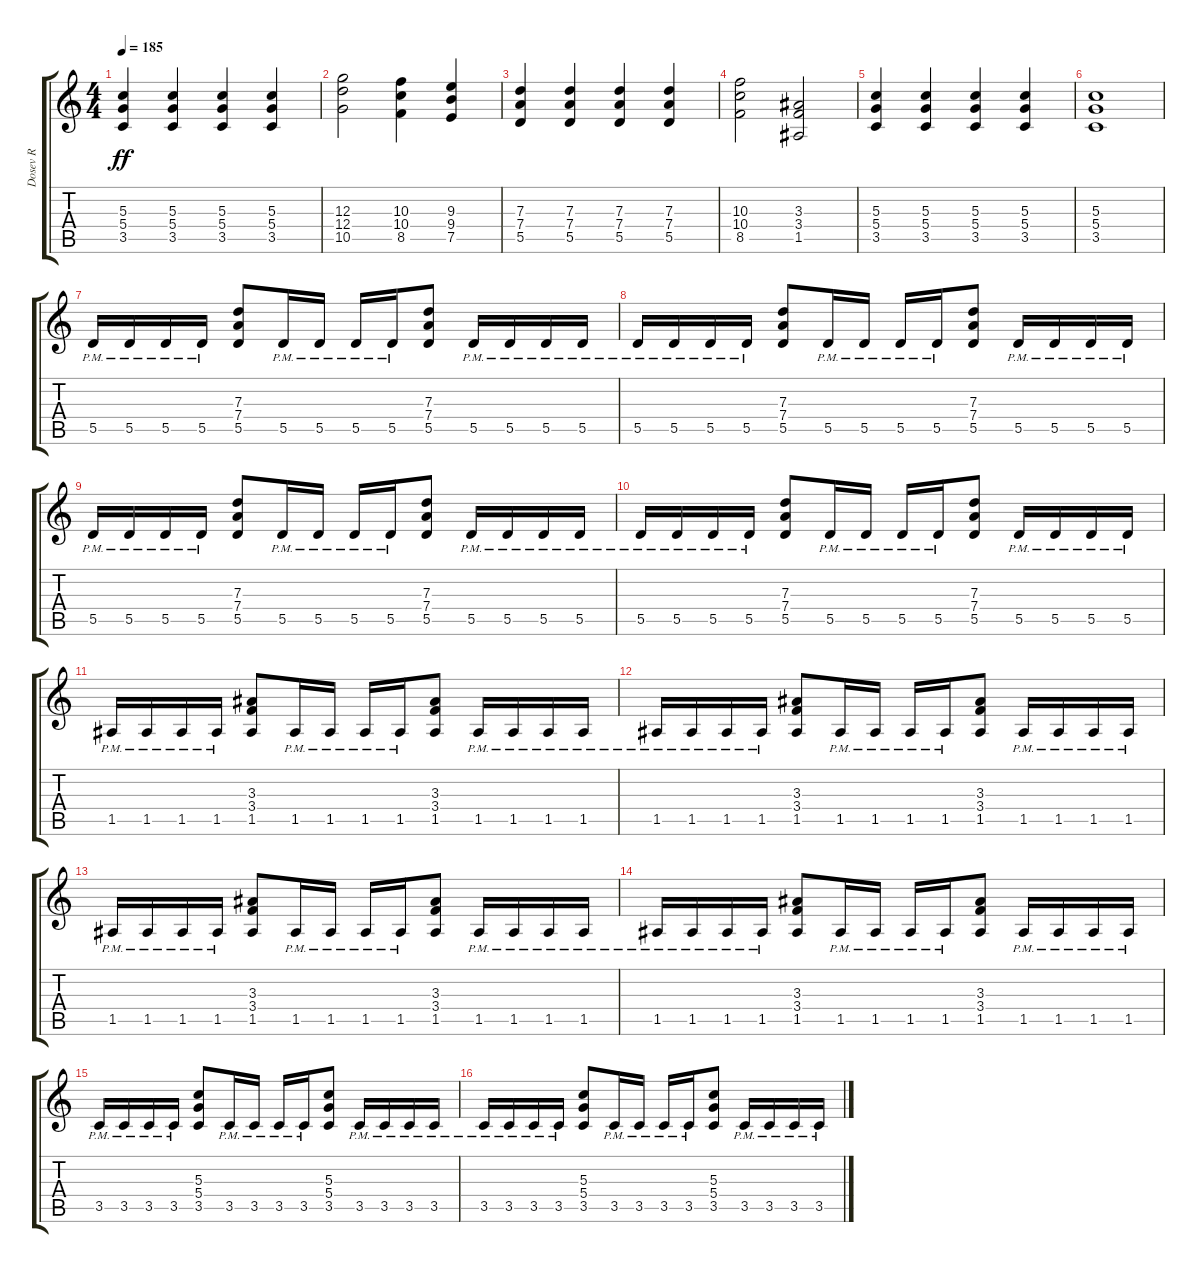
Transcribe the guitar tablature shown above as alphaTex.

\track ("Dosev R" "Dosev R") {instrument distortionguitar}
\staff {score tabs}
\tuning (E4 B3 G3 D3 A2 E2) {hide}
\ts (4 4)
\tempo 185
\clef g2
\ks c
(5.3 5.4 3.5).4{dy ff} (5.3 5.4 3.5).4 (5.3 5.4 3.5).4 (5.3 5.4 3.5).4 |
(12.3 12.4 10.5).2 (10.3 10.4 8.5).4 (9.3 9.4 7.5).4 |
(7.3 7.4 5.5).4 (7.3 7.4 5.5).4 (7.3 7.4 5.5).4 (7.3 7.4 5.5).4 |
(10.3 10.4 8.5).2 (3.3 3.4 1.5).2 |
(5.3 5.4 3.5).4 (5.3 5.4 3.5).4 (5.3 5.4 3.5).4 (5.3 5.4 3.5).4 |
(5.3 5.4 3.5).1 |
5.5{pm}.16 5.5{pm}.16 5.5{pm}.16 5.5{pm}.16 (7.3 7.4 5.5).8 5.5{pm}.16 5.5{pm}.16 5.5{pm}.16 5.5{pm}.16 (7.3 7.4 5.5).8 5.5{pm}.16 5.5{pm}.16 5.5{pm}.16 5.5{pm}.16 |
5.5{pm}.16 5.5{pm}.16 5.5{pm}.16 5.5{pm}.16 (7.3 7.4 5.5).8 5.5{pm}.16 5.5{pm}.16 5.5{pm}.16 5.5{pm}.16 (7.3 7.4 5.5).8 5.5{pm}.16 5.5{pm}.16 5.5{pm}.16 5.5{pm}.16 |
5.5{pm}.16 5.5{pm}.16 5.5{pm}.16 5.5{pm}.16 (7.3 7.4 5.5).8 5.5{pm}.16 5.5{pm}.16 5.5{pm}.16 5.5{pm}.16 (7.3 7.4 5.5).8 5.5{pm}.16 5.5{pm}.16 5.5{pm}.16 5.5{pm}.16 |
5.5{pm}.16 5.5{pm}.16 5.5{pm}.16 5.5{pm}.16 (7.3 7.4 5.5).8 5.5{pm}.16 5.5{pm}.16 5.5{pm}.16 5.5{pm}.16 (7.3 7.4 5.5).8 5.5{pm}.16 5.5{pm}.16 5.5{pm}.16 5.5{pm}.16 |
1.5{pm}.16 1.5{pm}.16 1.5{pm}.16 1.5{pm}.16 (3.3 3.4 1.5).8 1.5{pm}.16 1.5{pm}.16 1.5{pm}.16 1.5{pm}.16 (3.3 3.4 1.5).8 1.5{pm}.16 1.5{pm}.16 1.5{pm}.16 1.5{pm}.16 |
1.5{pm}.16 1.5{pm}.16 1.5{pm}.16 1.5{pm}.16 (3.3 3.4 1.5).8 1.5{pm}.16 1.5{pm}.16 1.5{pm}.16 1.5{pm}.16 (3.3 3.4 1.5).8 1.5{pm}.16 1.5{pm}.16 1.5{pm}.16 1.5{pm}.16 |
1.5{pm}.16 1.5{pm}.16 1.5{pm}.16 1.5{pm}.16 (3.3 3.4 1.5).8 1.5{pm}.16 1.5{pm}.16 1.5{pm}.16 1.5{pm}.16 (3.3 3.4 1.5).8 1.5{pm}.16 1.5{pm}.16 1.5{pm}.16 1.5{pm}.16 |
1.5{pm}.16 1.5{pm}.16 1.5{pm}.16 1.5{pm}.16 (3.3 3.4 1.5).8 1.5{pm}.16 1.5{pm}.16 1.5{pm}.16 1.5{pm}.16 (3.3 3.4 1.5).8 1.5{pm}.16 1.5{pm}.16 1.5{pm}.16 1.5{pm}.16 |
3.5{pm}.16 3.5{pm}.16 3.5{pm}.16 3.5{pm}.16 (5.3 5.4 3.5).8 3.5{pm}.16 3.5{pm}.16 3.5{pm}.16 3.5{pm}.16 (5.3 5.4 3.5).8 3.5{pm}.16 3.5{pm}.16 3.5{pm}.16 3.5{pm}.16 |
3.5{pm}.16 3.5{pm}.16 3.5{pm}.16 3.5{pm}.16 (5.3 5.4 3.5).8 3.5{pm}.16 3.5{pm}.16 3.5{pm}.16 3.5{pm}.16 (5.3 5.4 3.5).8 3.5{pm}.16 3.5{pm}.16 3.5{pm}.16 3.5{pm}.16
